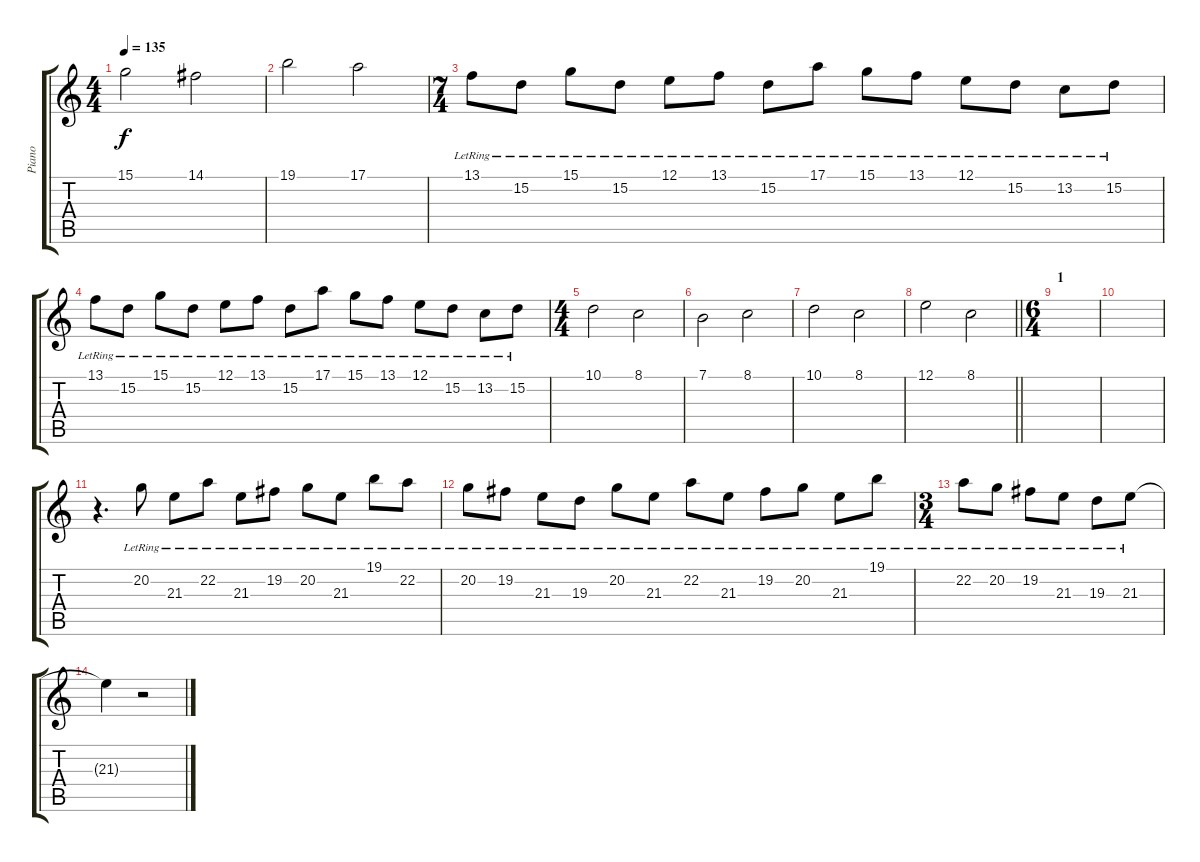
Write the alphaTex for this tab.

\track ("Piano" "Piano") {instrument acousticgrandpiano}
\staff {score tabs}
\tuning (E4 B3 G3 D3 A2 E2) {hide}
\ts (4 4)
\tempo 135
\clef g2
\ks c
15.1.2{dy f} 14.1.2 |
19.1.2 17.1.2 |
\ts (7 4)
13.1{lr}.8 15.2{lr}.8 15.1{lr}.8 15.2{lr}.8 12.1{lr}.8 13.1{lr}.8 15.2{lr}.8 17.1{lr}.8 15.1{lr}.8 13.1{lr}.8 12.1{lr}.8 15.2{lr}.8 13.2{lr}.8 15.2{lr}.8 |
13.1{lr}.8 15.2{lr}.8 15.1{lr}.8 15.2{lr}.8 12.1{lr}.8 13.1{lr}.8 15.2{lr}.8 17.1{lr}.8 15.1{lr}.8 13.1{lr}.8 12.1{lr}.8 15.2{lr}.8 13.2{lr}.8 15.2{lr}.8 |
\ts (4 4)
10.1.2 8.1.2 |
7.1.2 8.1.2 |
10.1.2 8.1.2 |
\barLineRight lightlight
12.1.2 8.1.2 |
\ts (6 4)
\section ("" "1")
|
|
r.4{d} 20.2{lr}.8 21.3{lr}.8 22.2{lr}.8 21.3{lr}.8 19.2{lr}.8 20.2{lr}.8 21.3{lr}.8 19.1{lr}.8 22.2{lr}.8 |
20.2{lr}.8 19.2{lr}.8 21.3{lr}.8 19.3{lr}.8 20.2{lr}.8 21.3{lr}.8 22.2{lr}.8 21.3{lr}.8 19.2{lr}.8 20.2{lr}.8 21.3{lr}.8 19.1{lr}.8 |
\ts (3 4)
22.2{lr}.8 20.2{lr}.8 19.2{lr}.8 21.3{lr}.8 19.3{lr}.8 21.3{lr}.8 |
21.3{t}.4 r.2
